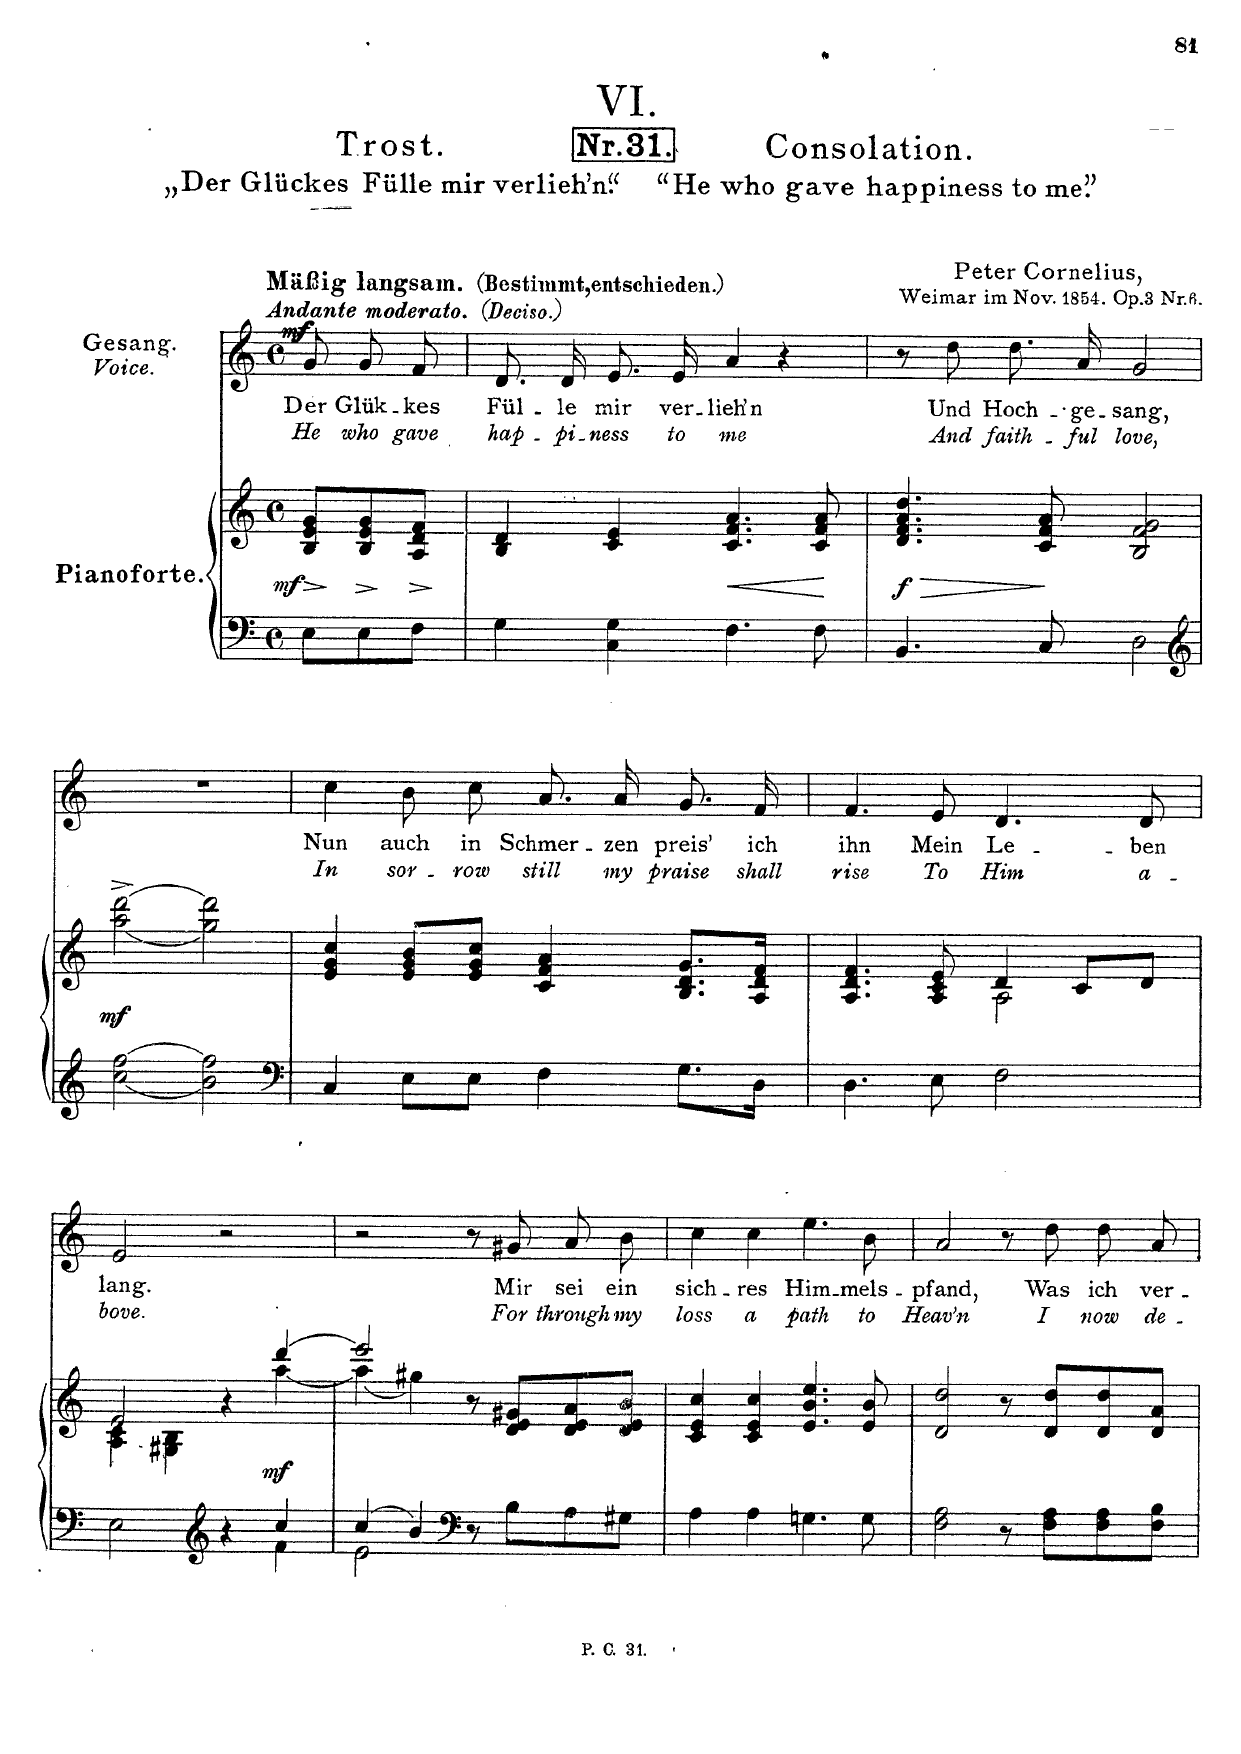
**kern	**kern	**dynam	**kern	**text	**text	**dynam
*part2	*part2	*part2	*part1	*part1	*part1	*part1
*staff3	*staff2	*staff2/3	*staff1	*staff1	*staff1	*staff1
*I"Piano	*	*	*I"Voice	*	*	*
*I'Pno	*	*	*	*	*	*
*clefF4	*clefG2	*	*clefG2	*	*	*
*k[]	*k[]	*	*k[]	*	*	*
*M4/4	*M4/4	*	*M4/4	*	*	*
=	=	=	=	=	=	=
!	!	!	!LO:TX:a:Bi:t=Andante moderato.	!	!	!
!	!	!	!LO:TX:a:t=(Deciso.)	!	!	!
!	!	!	!LO:TX:a:B:t=Mässig langsam.	!	!	!
!	!	!	!LO:TX:a:t=(Bestimmt, entschieden.)	!	!	!
!	!	!LO:HP:b	!	!	!	!
!	!	!LO:DY:n=1:b	!	!	!	!LO:DY:a
8E\L	8B/ 8e/ 8g/L	> mf	8g/	Der	He	mf
!	!	!LO:HP:n=1:b	!	!	!	!
8E\	8B/ 8e/ 8g/	] >	8g/L	Glü-	who	.
!	!	!LO:HP:n=1:b	!	!	!	!
8F\J	8A/ 8d/ 8f/J	] >	8f/J	ckes	gave	.
.	.	]	.	.	.	.
=1	=1	=1	=1	=1	=1	=1
4G\	4B/ 4d/	.	8.d/L	Fül-	hap-	.
.	.	.	16d/Jk	-le	-pi-	.
4C\ 4G\	4c/ 4e/	.	8.e/L	mir	-ness	.
.	.	.	16e/Jk	ver-	to	.
!	!	!LO:HP:b	!	!	!	!
4.F\	4.c/ 4.f/ 4.a/	<	4a/	-lieh'n	me	.
.	.	.	4r	.	.	.
8F\	8c/ 8f/ 8a/	.	.	.	.	.
.	.	[	.	.	.	.
=2	=2	=2	=2	=2	=2	=2
!	!	!LO:HP:b	!	!	!	!
!	!	!LO:DY:n=1:b	!	!	!	!
4.BB/	4.d/ 4.f/ 4.a/ 4.dd/	> f	8r	.	.	.
.	.	.	8dd\	und	And	.
.	.	.	8.dd\L	Hoch-	faith-	.
8C/	8c/ 8f/ 8a/	]	.	.	.	.
.	.	.	16a\Jk	-ge-	-ful	.
2D\	2B/ 2f/ 2g/	.	2g/	-sang,	love,	.
=3	=3	=3	=3	=3	=3	=3
*clefG2	*	*	*	*	*	*
!	!	!LO:DY:b	!	!	!	!
2cc\ 2ff\	((<2aa\ 2ddd\	mf	1r	.	.	.
2b\ 2ff\	2gg\ 2ddd\))	.	.	.	.	.
=4	=4	=4	=4	=4	=4	=4
*clefF4	*	*	*	*	*	*
4C/	4e/ 4g/ 4cc/	.	4cc\	Nun	In	.
8E\L	8e/ 8g/ 8b/L	.	8b\L	auch	sor-	.
8E\J	8e/ 8g/ 8cc/J	.	8cc\J	in	-row	.
4F\	4c/ 4f/ 4a/	.	8.a/L	Schmer-	still	.
.	.	.	16a/Jk	-zen	my	.
8.G\L	8.B/ 8.d/ 8.g/L	.	8.g/L	preis'	praise	.
16D\Jk	16A/ 16d/ 16f/Jk	.	16f/Jk	ich	shall	.
=5	=5	=5	=5	=5	=5	=5
*	*^	*	*	*	*	*
4.D\	4.A/ 4.d/ 4.f/	2r	.	4.f/	ihn	rise	.
8E\	8A/ 8c/ 8e/	.	.	8e/	Mein	To	.
2F\	4d/	2A\	.	4.d/	Le-	Him	.
.	8c/L	.	.	.	.	.	.
.	8d/J	.	.	8d/	-ben	a-	.
=6	=6	=6	=6	=6	=6	=6	=6
*^	*	*	*	*	*	*	*
2E\	2.ryy	2e/	4A\ 4c\	.	2e/	lang.	-bove.	.
.	.	.	4G#X\ 4B\	.	.	.	.	.
*clefG2	*	*	*	*	*	*	*	*
4r	.	4r	4ryy	.	2r	.	.	.
!	!	!	!	!LO:DY:b	!	!	!	!
4cc/	4f\	(4ddd/	[4aa\	mf	.	.	.	.
=7	=7	=7	=7	=7	=7	=7	=7	=7
4cc/	2e\	2eee/)	(4aa\]	.	2r	.	.	.
4b/	.	.	4gg#X\)	.	.	.	.	.
*clefF4	*	*	*	*	*	*	*	*
8r	2ryy	8r	2ryy	.	8r	.	.	.
8B\L	.	8d/ 8e/ 8g#X/L	.	.	8g#X/	Mir	For	.
8A\	.	8d/ 8e/ 8a/	.	.	8a/L	sei	through	.
8G#X\J	.	8d/ 8e/ 8b/J	.	.	8b/J	ein	my	.
*v	*v	*	*	*	*	*	*	*
*	*v	*v	*	*	*	*	*
=8	=8	=8	=8	=8	=8	=8
4A\	4c/ 4e/ 4cc/	.	4cc\	sich-	loss	.
4A\	4c/ 4e/ 4cc/	.	4cc\	-res	a	.
4.Gn\	4.e/ 4.b/ 4.ee/	.	4.ee\	Him-	path	.
8G\	8e/ 8b/	.	8b\	-mels-	to	.
=9	=9	=9	=9	=9	=9	=9
2F\ 2A\	2d/ 2dd/	.	2a/	-pfand,	Heav'n	.
8r	8r	.	8r	.	.	.
8F\ 8A\L	8d/ 8dd/L	.	8dd\	Was	I	.
8F\ 8A\	8d/ 8dd/	.	8dd\L	ich	now	.
8F\ 8B\J	8d/ 8a/J	.	8a\J	ver-	de-	.
=	=	=	=	=	=	=
*-	*-	*-	*-	*-	*-	*-
